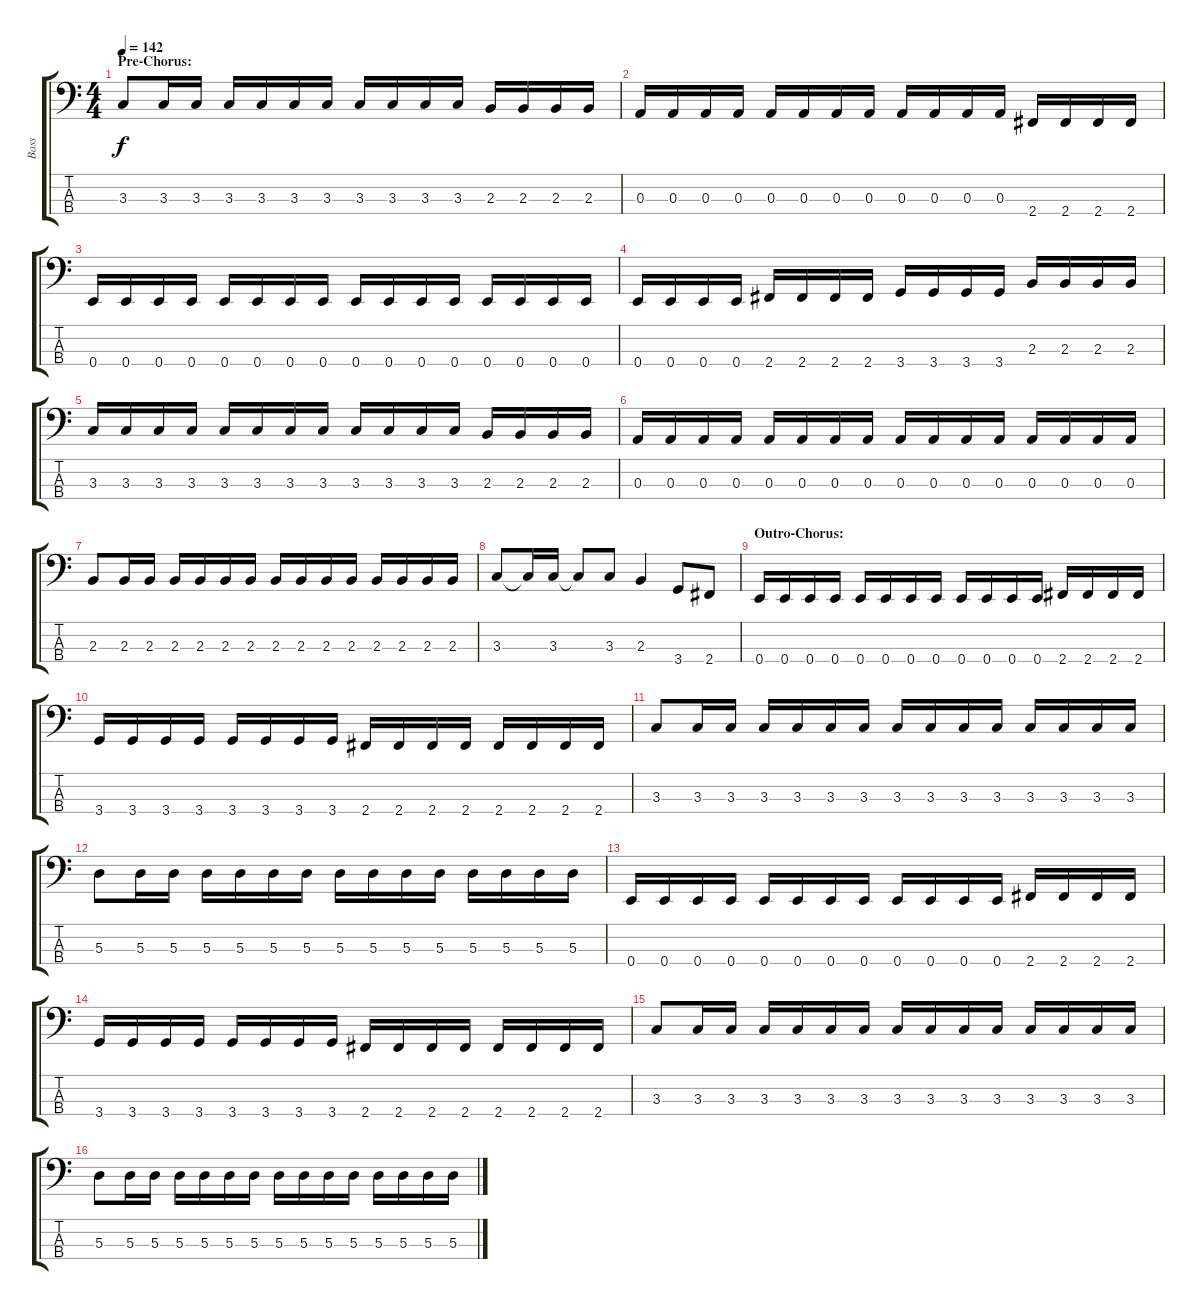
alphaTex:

\track ("Bass" "Bass") {instrument slapbass2}
\staff {score tabs}
\tuning (G2 D2 A1 E1) {hide}
\ts (4 4)
\section ("" "Pre-Chorus:")
\tempo 142
\clef f4
\ks c
3.3.8{dy f} 3.3.16 3.3.16 3.3.16 3.3.16 3.3.16 3.3.16 3.3.16 3.3.16 3.3.16 3.3.16 2.3.16 2.3.16 2.3.16 2.3.16 |
0.3.16 0.3.16 0.3.16 0.3.16 0.3.16 0.3.16 0.3.16 0.3.16 0.3.16 0.3.16 0.3.16 0.3.16 2.4.16 2.4.16 2.4.16 2.4.16 |
0.4.16 0.4.16 0.4.16 0.4.16 0.4.16 0.4.16 0.4.16 0.4.16 0.4.16 0.4.16 0.4.16 0.4.16 0.4.16 0.4.16 0.4.16 0.4.16 |
0.4.16 0.4.16 0.4.16 0.4.16 2.4.16 2.4.16 2.4.16 2.4.16 3.4.16 3.4.16 3.4.16 3.4.16 2.3.16 2.3.16 2.3.16 2.3.16 |
3.3.16 3.3.16 3.3.16 3.3.16 3.3.16 3.3.16 3.3.16 3.3.16 3.3.16 3.3.16 3.3.16 3.3.16 2.3.16 2.3.16 2.3.16 2.3.16 |
0.3.16 0.3.16 0.3.16 0.3.16 0.3.16 0.3.16 0.3.16 0.3.16 0.3.16 0.3.16 0.3.16 0.3.16 0.3.16 0.3.16 0.3.16 0.3.16 |
2.3.8 2.3.16 2.3.16 2.3.16 2.3.16 2.3.16 2.3.16 2.3.16 2.3.16 2.3.16 2.3.16 2.3.16 2.3.16 2.3.16 2.3.16 |
3.3.8 3.3{t}.16 3.3.16 3.3{t}.8 3.3.8 2.3.4 3.4.8 2.4.8 |
\section ("" "Outro-Chorus:")
0.4.16 0.4.16 0.4.16 0.4.16 0.4.16 0.4.16 0.4.16 0.4.16 0.4.16 0.4.16 0.4.16 0.4.16 2.4.16 2.4.16 2.4.16 2.4.16 |
3.4.16 3.4.16 3.4.16 3.4.16 3.4.16 3.4.16 3.4.16 3.4.16 2.4.16 2.4.16 2.4.16 2.4.16 2.4.16 2.4.16 2.4.16 2.4.16 |
3.3.8 3.3.16 3.3.16 3.3.16 3.3.16 3.3.16 3.3.16 3.3.16 3.3.16 3.3.16 3.3.16 3.3.16 3.3.16 3.3.16 3.3.16 |
5.3.8 5.3.16 5.3.16 5.3.16 5.3.16 5.3.16 5.3.16 5.3.16 5.3.16 5.3.16 5.3.16 5.3.16 5.3.16 5.3.16 5.3.16 |
0.4.16 0.4.16 0.4.16 0.4.16 0.4.16 0.4.16 0.4.16 0.4.16 0.4.16 0.4.16 0.4.16 0.4.16 2.4.16 2.4.16 2.4.16 2.4.16 |
3.4.16 3.4.16 3.4.16 3.4.16 3.4.16 3.4.16 3.4.16 3.4.16 2.4.16 2.4.16 2.4.16 2.4.16 2.4.16 2.4.16 2.4.16 2.4.16 |
3.3.8 3.3.16 3.3.16 3.3.16 3.3.16 3.3.16 3.3.16 3.3.16 3.3.16 3.3.16 3.3.16 3.3.16 3.3.16 3.3.16 3.3.16 |
5.3.8 5.3.16 5.3.16 5.3.16 5.3.16 5.3.16 5.3.16 5.3.16 5.3.16 5.3.16 5.3.16 5.3.16 5.3.16 5.3.16 5.3.16
